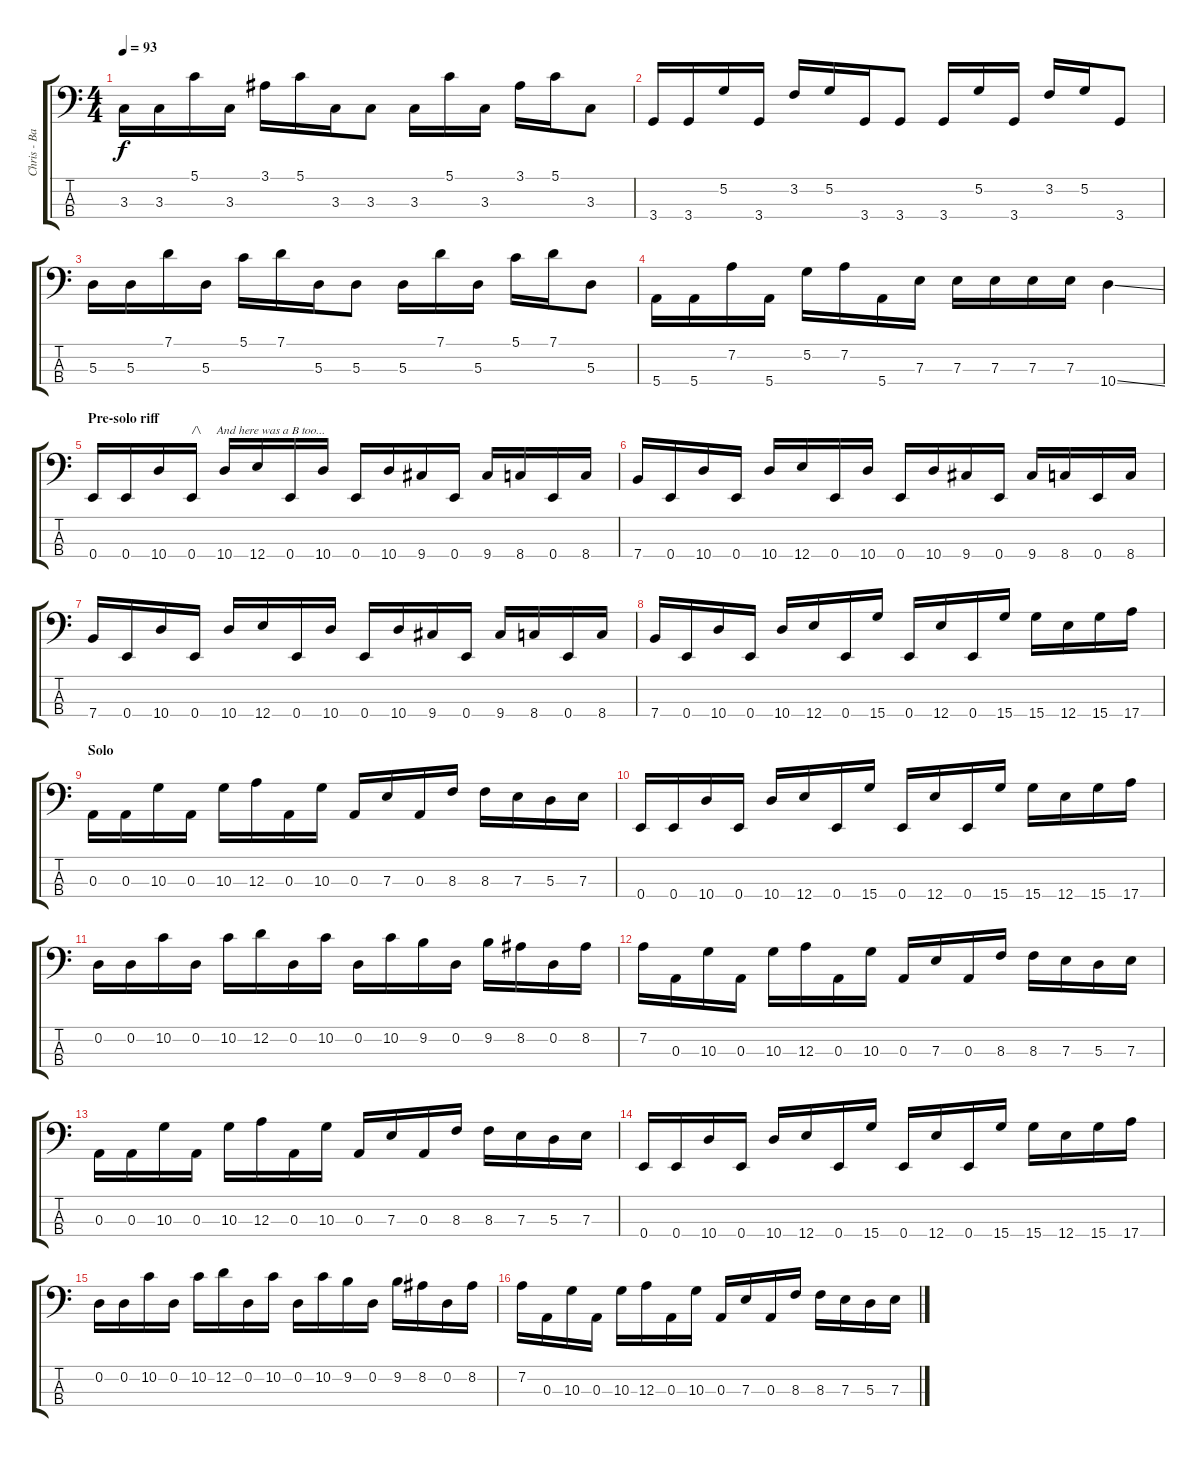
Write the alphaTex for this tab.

\track ("Chris - Bass" "Chris - Ba") {instrument fretlessbass}
\staff {score tabs}
\tuning (G2 D2 A1 E1) {hide}
\ts (4 4)
\tempo 93
\clef f4
\ks c
3.3.16{dy f} 3.3.16 5.1.16 3.3.16 3.1.16 5.1.16 3.3.16 3.3.8 3.3.16 5.1.16 3.3.16 3.1.16 5.1.16 3.3.8 |
3.4.16 3.4.16 5.2.16 3.4.16 3.2.16 5.2.16 3.4.16 3.4.8 3.4.16 5.2.16 3.4.16 3.2.16 5.2.16 3.4.8 |
5.3.16 5.3.16 7.1.16 5.3.16 5.1.16 7.1.16 5.3.16 5.3.8 5.3.16 7.1.16 5.3.16 5.1.16 7.1.16 5.3.8 |
5.4.16 5.4.16 7.2.16 5.4.16 5.2.16 7.2.16 5.4.16 7.3.16 7.3.16 7.3.16 7.3.16 7.3.16 10.4{ss}.4 |
\section ("" "Pre-solo riff")
0.4.16 0.4.16 10.4.16 0.4.16{txt "/\\     And here was a B too..."} 10.4.16 12.4.16 0.4.16 10.4.16 0.4.16 10.4.16 9.4.16 0.4.16 9.4.16 8.4.16 0.4.16 8.4.16 |
7.4.16 0.4.16 10.4.16 0.4.16 10.4.16 12.4.16 0.4.16 10.4.16 0.4.16 10.4.16 9.4.16 0.4.16 9.4.16 8.4.16 0.4.16 8.4.16 |
7.4.16 0.4.16 10.4.16 0.4.16 10.4.16 12.4.16 0.4.16 10.4.16 0.4.16 10.4.16 9.4.16 0.4.16 9.4.16 8.4.16 0.4.16 8.4.16 |
7.4.16 0.4.16 10.4.16 0.4.16 10.4.16 12.4.16 0.4.16 15.4.16 0.4.16 12.4.16 0.4.16 15.4.16 15.4.16 12.4.16 15.4.16 17.4.16 |
\section ("" "Solo")
0.3.16 0.3.16 10.3.16 0.3.16 10.3.16 12.3.16 0.3.16 10.3.16 0.3.16 7.3.16 0.3.16 8.3.16 8.3.16 7.3.16 5.3.16 7.3.16 |
0.4.16 0.4.16 10.4.16 0.4.16 10.4.16 12.4.16 0.4.16 15.4.16 0.4.16 12.4.16 0.4.16 15.4.16 15.4.16 12.4.16 15.4.16 17.4.16 |
0.2.16 0.2.16 10.2.16 0.2.16 10.2.16 12.2.16 0.2.16 10.2.16 0.2.16 10.2.16 9.2.16 0.2.16 9.2.16 8.2.16 0.2.16 8.2.16 |
7.2.16 0.3.16 10.3.16 0.3.16 10.3.16 12.3.16 0.3.16 10.3.16 0.3.16 7.3.16 0.3.16 8.3.16 8.3.16 7.3.16 5.3.16 7.3.16 |
0.3.16 0.3.16 10.3.16 0.3.16 10.3.16 12.3.16 0.3.16 10.3.16 0.3.16 7.3.16 0.3.16 8.3.16 8.3.16 7.3.16 5.3.16 7.3.16 |
0.4.16 0.4.16 10.4.16 0.4.16 10.4.16 12.4.16 0.4.16 15.4.16 0.4.16 12.4.16 0.4.16 15.4.16 15.4.16 12.4.16 15.4.16 17.4.16 |
0.2.16 0.2.16 10.2.16 0.2.16 10.2.16 12.2.16 0.2.16 10.2.16 0.2.16 10.2.16 9.2.16 0.2.16 9.2.16 8.2.16 0.2.16 8.2.16 |
7.2.16 0.3.16 10.3.16 0.3.16 10.3.16 12.3.16 0.3.16 10.3.16 0.3.16 7.3.16 0.3.16 8.3.16 8.3.16 7.3.16 5.3.16 7.3.16
